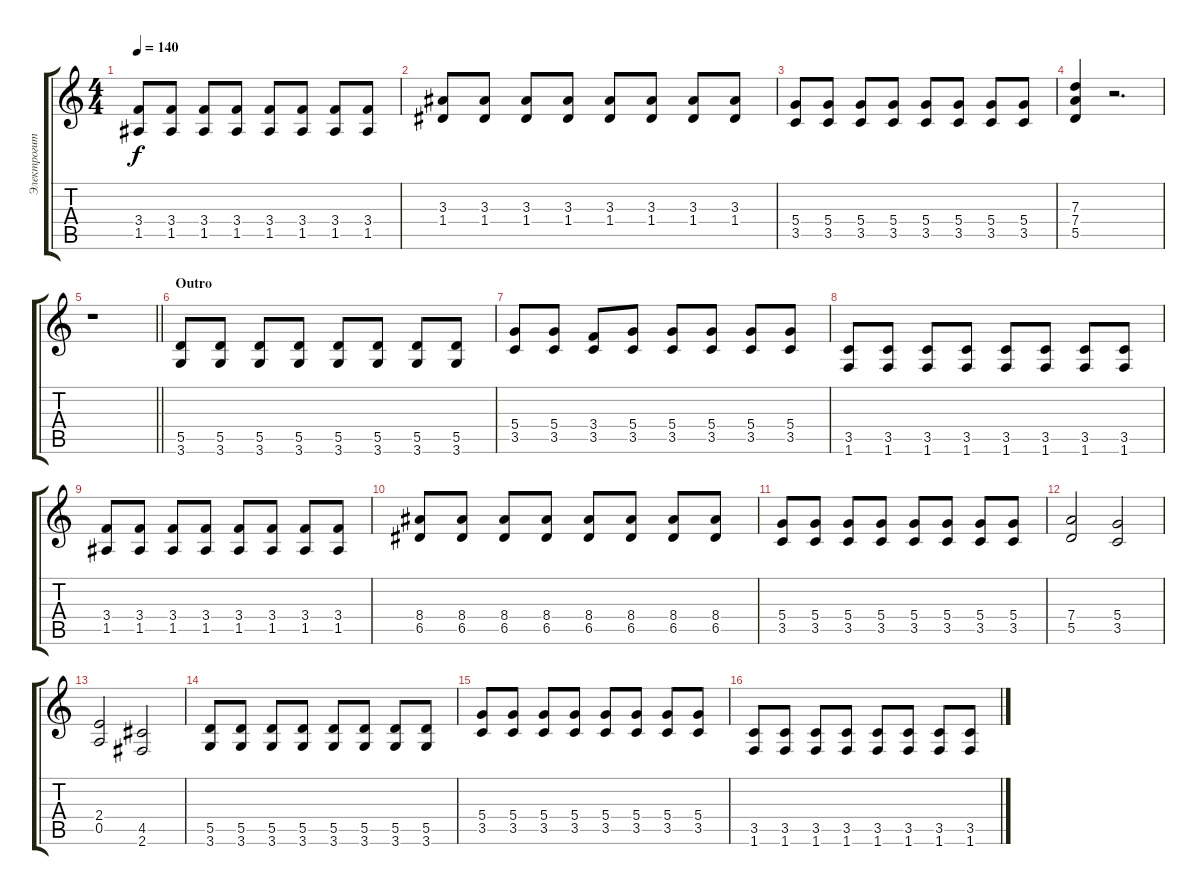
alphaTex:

\track ("Электрогитара" "Электрогит") {instrument distortionguitar}
\staff {score tabs}
\tuning (E4 B3 G3 D3 A2 E2) {hide}
\ts (4 4)
\tempo 140
\clef g2
\ks c
(3.4 1.5).8{dy f} (3.4 1.5).8 (3.4 1.5).8 (3.4 1.5).8 (3.4 1.5).8 (3.4 1.5).8 (3.4 1.5).8 (3.4 1.5).8 |
(3.3 1.4).8 (3.3 1.4).8 (3.3 1.4).8 (3.3 1.4).8 (3.3 1.4).8 (3.3 1.4).8 (3.3 1.4).8 (3.3 1.4).8 |
(5.4 3.5).8 (5.4 3.5).8 (5.4 3.5).8 (5.4 3.5).8 (5.4 3.5).8 (5.4 3.5).8 (5.4 3.5).8 (5.4 3.5).8 |
(7.3 7.4 5.5).4 r.2{d} |
\barLineRight lightlight
r.1 |
\section ("" "Outro")
(5.5 3.6).8 (5.5 3.6).8 (5.5 3.6).8 (5.5 3.6).8 (5.5 3.6).8 (5.5 3.6).8 (5.5 3.6).8 (5.5 3.6).8 |
(5.4 3.5).8 (5.4 3.5).8 (3.4 3.5).8 (5.4 3.5).8 (5.4 3.5).8 (5.4 3.5).8 (5.4 3.5).8 (5.4 3.5).8 |
(3.5 1.6).8 (3.5 1.6).8 (3.5 1.6).8 (3.5 1.6).8 (3.5 1.6).8 (3.5 1.6).8 (3.5 1.6).8 (3.5 1.6).8 |
(3.4 1.5).8 (3.4 1.5).8 (3.4 1.5).8 (3.4 1.5).8 (3.4 1.5).8 (3.4 1.5).8 (3.4 1.5).8 (3.4 1.5).8 |
(8.4 6.5).8 (8.4 6.5).8 (8.4 6.5).8 (8.4 6.5).8 (8.4 6.5).8 (8.4 6.5).8 (8.4 6.5).8 (8.4 6.5).8 |
(5.4 3.5).8 (5.4 3.5).8 (5.4 3.5).8 (5.4 3.5).8 (5.4 3.5).8 (5.4 3.5).8 (5.4 3.5).8 (5.4 3.5).8 |
(7.4 5.5).2 (5.4 3.5).2 |
(2.4 0.5).2 (4.5 2.6).2 |
(5.5 3.6).8 (5.5 3.6).8 (5.5 3.6).8 (5.5 3.6).8 (5.5 3.6).8 (5.5 3.6).8 (5.5 3.6).8 (5.5 3.6).8 |
(5.4 3.5).8 (5.4 3.5).8 (5.4 3.5).8 (5.4 3.5).8 (5.4 3.5).8 (5.4 3.5).8 (5.4 3.5).8 (5.4 3.5).8 |
(3.5 1.6).8 (3.5 1.6).8 (3.5 1.6).8 (3.5 1.6).8 (3.5 1.6).8 (3.5 1.6).8 (3.5 1.6).8 (3.5 1.6).8
